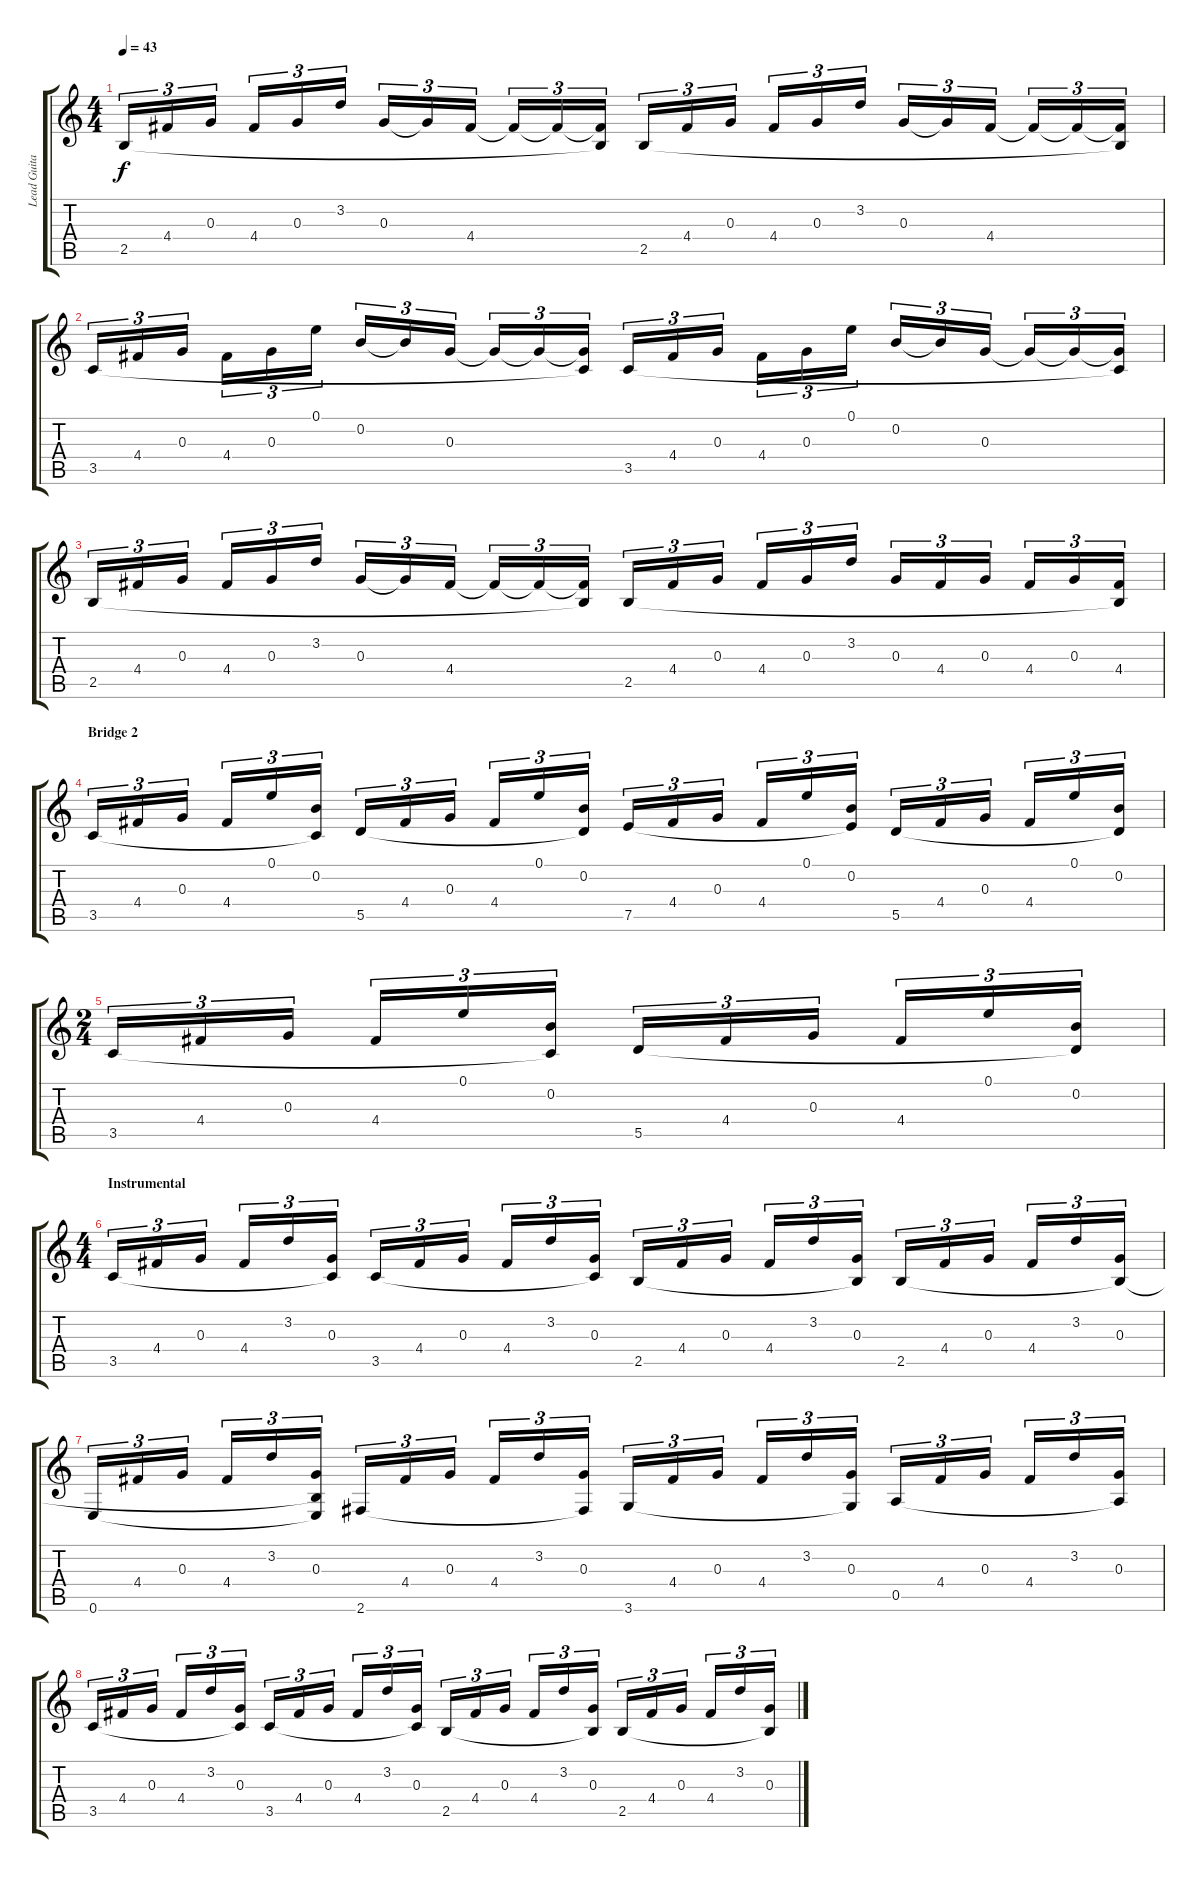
\track ("Lead Guitar" "Lead Guita") {instrument acousticguitarnylon}
\staff {score tabs}
\tuning (E4 B3 G3 D3 A2 E2) {hide}
\ts (4 4)
\tempo 43
\clef g2
\ks c
2.5.16{tu (3 2) dy f} 4.4.16{tu (3 2)} 0.3.16{tu (3 2)} 4.4.16{tu (3 2)} 0.3.16{tu (3 2)} 3.2.16{tu (3 2)} 0.3.16{tu (3 2)} 0.3{t}.16{tu (3 2)} 4.4.16{tu (3 2)} 4.4{t}.16{tu (3 2)} 4.4{t}.16{tu (3 2)} (4.4{t} 2.5{t}).16{tu (3 2)} 2.5.16{tu (3 2)} 4.4.16{tu (3 2)} 0.3.16{tu (3 2)} 4.4.16{tu (3 2)} 0.3.16{tu (3 2)} 3.2.16{tu (3 2)} 0.3.16{tu (3 2)} 0.3{t}.16{tu (3 2)} 4.4.16{tu (3 2)} 4.4{t}.16{tu (3 2)} 4.4{t}.16{tu (3 2)} (4.4{t} 2.5{t}).16{tu (3 2)} |
3.5.16{tu (3 2)} 4.4.16{tu (3 2)} 0.3.16{tu (3 2)} 4.4.16{tu (3 2)} 0.3.16{tu (3 2)} 0.1.16{tu (3 2)} 0.2.16{tu (3 2)} 0.2{t}.16{tu (3 2)} 0.3.16{tu (3 2)} 0.3{t}.16{tu (3 2)} 0.3{t}.16{tu (3 2)} (0.3{t} 3.5{t}).16{tu (3 2)} 3.5.16{tu (3 2)} 4.4.16{tu (3 2)} 0.3.16{tu (3 2)} 4.4.16{tu (3 2)} 0.3.16{tu (3 2)} 0.1.16{tu (3 2)} 0.2.16{tu (3 2)} 0.2{t}.16{tu (3 2)} 0.3.16{tu (3 2)} 0.3{t}.16{tu (3 2)} 0.3{t}.16{tu (3 2)} (0.3{t} 3.5{t}).16{tu (3 2)} |
2.5.16{tu (3 2)} 4.4.16{tu (3 2)} 0.3.16{tu (3 2)} 4.4.16{tu (3 2)} 0.3.16{tu (3 2)} 3.2.16{tu (3 2)} 0.3.16{tu (3 2)} 0.3{t}.16{tu (3 2)} 4.4.16{tu (3 2)} 4.4{t}.16{tu (3 2)} 4.4{t}.16{tu (3 2)} (4.4{t} 2.5{t}).16{tu (3 2)} 2.5.16{tu (3 2)} 4.4.16{tu (3 2)} 0.3.16{tu (3 2)} 4.4.16{tu (3 2)} 0.3.16{tu (3 2)} 3.2.16{tu (3 2)} 0.3.16{tu (3 2)} 4.4.16{tu (3 2)} 0.3.16{tu (3 2)} 4.4.16{tu (3 2)} 0.3.16{tu (3 2)} (4.4 2.5{t}).16{tu (3 2)} |
\section ("" "Bridge 2")
3.5.16{tu (3 2)} 4.4.16{tu (3 2)} 0.3.16{tu (3 2)} 4.4.16{tu (3 2)} 0.1.16{tu (3 2)} (0.2 3.5{t}).16{tu (3 2)} 5.5.16{tu (3 2)} 4.4.16{tu (3 2)} 0.3.16{tu (3 2)} 4.4.16{tu (3 2)} 0.1.16{tu (3 2)} (0.2 5.5{t}).16{tu (3 2)} 7.5.16{tu (3 2)} 4.4.16{tu (3 2)} 0.3.16{tu (3 2)} 4.4.16{tu (3 2)} 0.1.16{tu (3 2)} (0.2 7.5{t}).16{tu (3 2)} 5.5.16{tu (3 2)} 4.4.16{tu (3 2)} 0.3.16{tu (3 2)} 4.4.16{tu (3 2)} 0.1.16{tu (3 2)} (0.2 5.5{t}).16{tu (3 2)} |
\ts (2 4)
3.5.16{tu (3 2)} 4.4.16{tu (3 2)} 0.3.16{tu (3 2)} 4.4.16{tu (3 2)} 0.1.16{tu (3 2)} (0.2 3.5{t}).16{tu (3 2)} 5.5.16{tu (3 2)} 4.4.16{tu (3 2)} 0.3.16{tu (3 2)} 4.4.16{tu (3 2)} 0.1.16{tu (3 2)} (0.2 5.5{t}).16{tu (3 2)} |
\ts (4 4)
\section ("" "Instrumental")
3.5.16{tu (3 2)} 4.4.16{tu (3 2)} 0.3.16{tu (3 2)} 4.4.16{tu (3 2)} 3.2.16{tu (3 2)} (0.3 3.5{t}).16{tu (3 2)} 3.5.16{tu (3 2)} 4.4.16{tu (3 2)} 0.3.16{tu (3 2)} 4.4.16{tu (3 2)} 3.2.16{tu (3 2)} (0.3 3.5{t}).16{tu (3 2)} 2.5.16{tu (3 2)} 4.4.16{tu (3 2)} 0.3.16{tu (3 2)} 4.4.16{tu (3 2)} 3.2.16{tu (3 2)} (0.3 2.5{t}).16{tu (3 2)} 2.5.16{tu (3 2)} 4.4.16{tu (3 2)} 0.3.16{tu (3 2)} 4.4.16{tu (3 2)} 3.2.16{tu (3 2)} (0.3 2.5{t}).16{tu (3 2)} |
0.6.16{tu (3 2)} 4.4.16{tu (3 2)} 0.3.16{tu (3 2)} 4.4.16{tu (3 2)} 3.2.16{tu (3 2)} (0.3 2.5{t} 0.6{t}).16{tu (3 2)} 2.6.16{tu (3 2)} 4.4.16{tu (3 2)} 0.3.16{tu (3 2)} 4.4.16{tu (3 2)} 3.2.16{tu (3 2)} (0.3 2.6{t}).16{tu (3 2)} 3.6.16{tu (3 2)} 4.4.16{tu (3 2)} 0.3.16{tu (3 2)} 4.4.16{tu (3 2)} 3.2.16{tu (3 2)} (0.3 3.6{t}).16{tu (3 2)} 0.5.16{tu (3 2)} 4.4.16{tu (3 2)} 0.3.16{tu (3 2)} 4.4.16{tu (3 2)} 3.2.16{tu (3 2)} (0.3 0.5{t}).16{tu (3 2)} |
3.5.16{tu (3 2)} 4.4.16{tu (3 2)} 0.3.16{tu (3 2)} 4.4.16{tu (3 2)} 3.2.16{tu (3 2)} (0.3 3.5{t}).16{tu (3 2)} 3.5.16{tu (3 2)} 4.4.16{tu (3 2)} 0.3.16{tu (3 2)} 4.4.16{tu (3 2)} 3.2.16{tu (3 2)} (0.3 3.5{t}).16{tu (3 2)} 2.5.16{tu (3 2)} 4.4.16{tu (3 2)} 0.3.16{tu (3 2)} 4.4.16{tu (3 2)} 3.2.16{tu (3 2)} (0.3 2.5{t}).16{tu (3 2)} 2.5.16{tu (3 2)} 4.4.16{tu (3 2)} 0.3.16{tu (3 2)} 4.4.16{tu (3 2)} 3.2.16{tu (3 2)} (0.3 2.5{t}).16{tu (3 2)}
